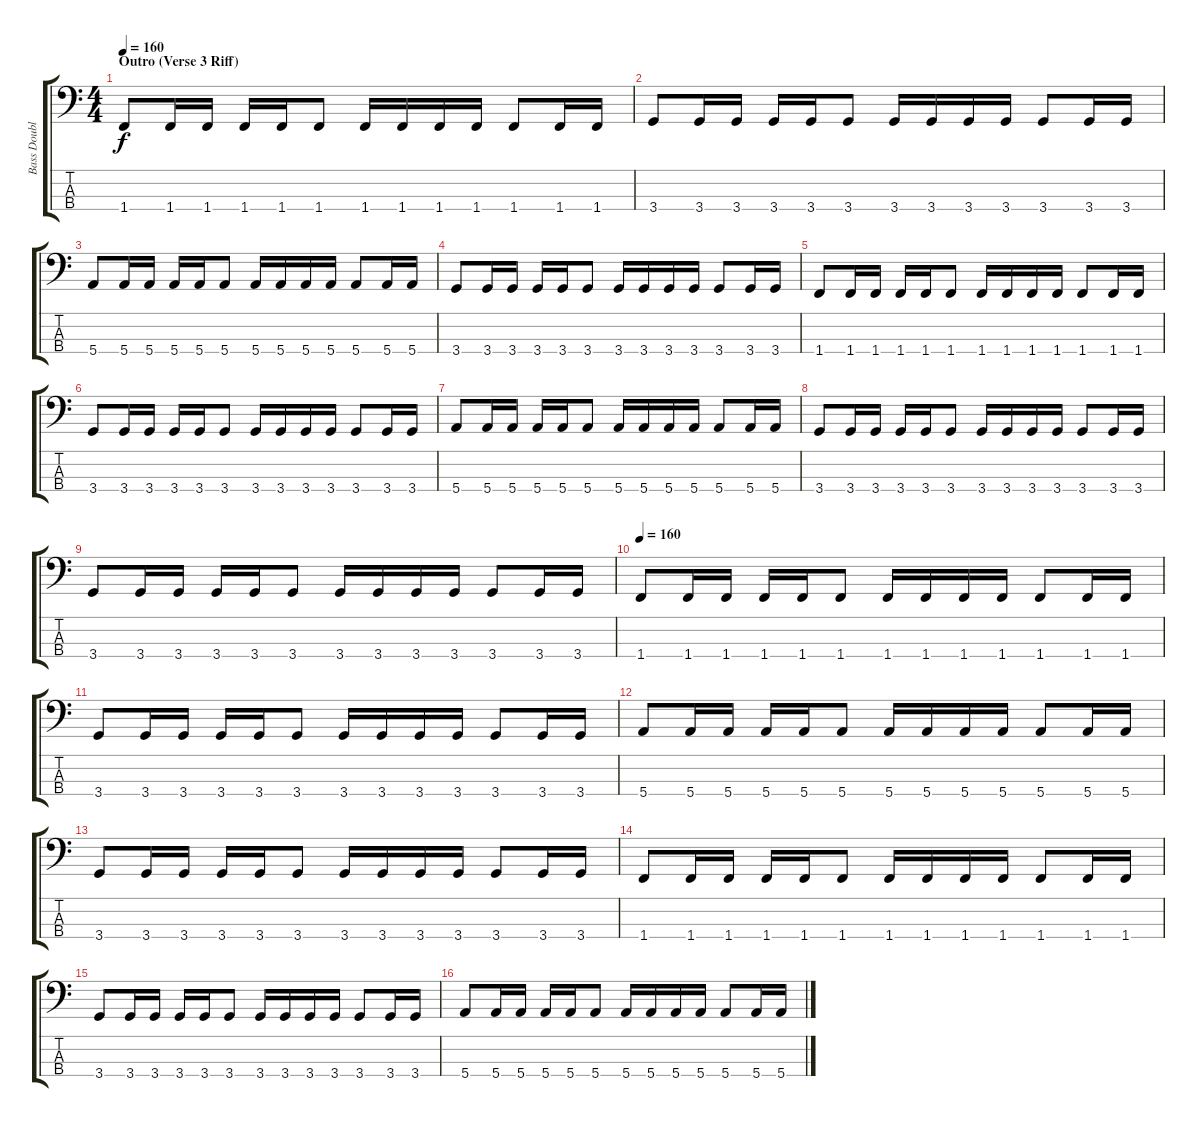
\track ("Bass Double" "Bass Doubl") {instrument slapbass2}
\staff {score tabs}
\tuning (G2 D2 A1 E1) {hide}
\ts (4 4)
\section ("" "Outro (Verse 3 Riff)")
\tempo 160
\clef f4
\ks c
1.4.8{dy f} 1.4.16 1.4.16 1.4.16 1.4.16 1.4.8 1.4.16 1.4.16 1.4.16 1.4.16 1.4.8 1.4.16 1.4.16 |
3.4.8 3.4.16 3.4.16 3.4.16 3.4.16 3.4.8 3.4.16 3.4.16 3.4.16 3.4.16 3.4.8 3.4.16 3.4.16 |
5.4.8 5.4.16 5.4.16 5.4.16 5.4.16 5.4.8 5.4.16 5.4.16 5.4.16 5.4.16 5.4.8 5.4.16 5.4.16 |
3.4.8 3.4.16 3.4.16 3.4.16 3.4.16 3.4.8 3.4.16 3.4.16 3.4.16 3.4.16 3.4.8 3.4.16 3.4.16 |
1.4.8 1.4.16 1.4.16 1.4.16 1.4.16 1.4.8 1.4.16 1.4.16 1.4.16 1.4.16 1.4.8 1.4.16 1.4.16 |
3.4.8 3.4.16 3.4.16 3.4.16 3.4.16 3.4.8 3.4.16 3.4.16 3.4.16 3.4.16 3.4.8 3.4.16 3.4.16 |
5.4.8 5.4.16 5.4.16 5.4.16 5.4.16 5.4.8 5.4.16 5.4.16 5.4.16 5.4.16 5.4.8 5.4.16 5.4.16 |
3.4.8 3.4.16 3.4.16 3.4.16 3.4.16 3.4.8 3.4.16 3.4.16 3.4.16 3.4.16 3.4.8 3.4.16 3.4.16 |
3.4.8 3.4.16 3.4.16 3.4.16 3.4.16 3.4.8 3.4.16 3.4.16 3.4.16 3.4.16 3.4.8 3.4.16 3.4.16 |
\tempo 160
1.4.8 1.4.16 1.4.16 1.4.16 1.4.16 1.4.8 1.4.16 1.4.16 1.4.16 1.4.16 1.4.8 1.4.16 1.4.16 |
3.4.8 3.4.16 3.4.16 3.4.16 3.4.16 3.4.8 3.4.16 3.4.16 3.4.16 3.4.16 3.4.8 3.4.16 3.4.16 |
5.4.8 5.4.16 5.4.16 5.4.16 5.4.16 5.4.8 5.4.16 5.4.16 5.4.16 5.4.16 5.4.8 5.4.16 5.4.16 |
3.4.8 3.4.16 3.4.16 3.4.16 3.4.16 3.4.8 3.4.16 3.4.16 3.4.16 3.4.16 3.4.8 3.4.16 3.4.16 |
1.4.8 1.4.16 1.4.16 1.4.16 1.4.16 1.4.8 1.4.16 1.4.16 1.4.16 1.4.16 1.4.8 1.4.16 1.4.16 |
3.4.8 3.4.16 3.4.16 3.4.16 3.4.16 3.4.8 3.4.16 3.4.16 3.4.16 3.4.16 3.4.8 3.4.16 3.4.16 |
5.4.8 5.4.16 5.4.16 5.4.16 5.4.16 5.4.8 5.4.16 5.4.16 5.4.16 5.4.16 5.4.8 5.4.16 5.4.16
